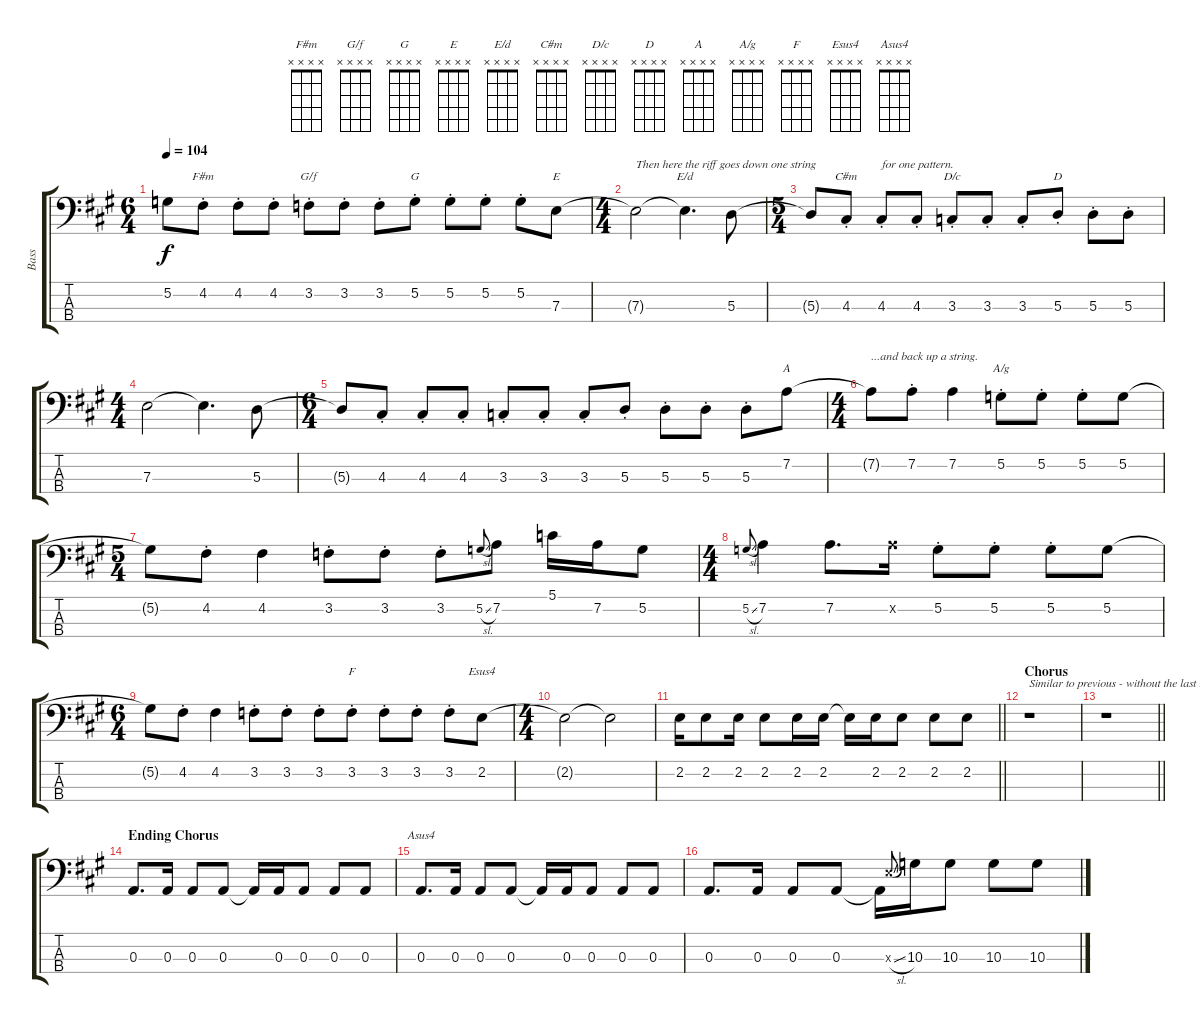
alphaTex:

\track ("Bass" "Bass") {instrument electricbassfinger}
\staff {score tabs}
\tuning (G2 D2 A1 E1) {hide}
\chord ("F#m" x x x x)
\chord ("G/f" x x x x)
\chord ("G" x x x x)
\chord ("E" x x x x)
\chord ("E/d" x x x x)
\chord ("C#m" x x x x)
\chord ("D/c" x x x x)
\chord ("D" x x x x)
\chord ("A" x x x x)
\chord ("A/g" x x x x)
\chord ("F" x x x x)
\chord ("Esus4" x x x x)
\chord ("Asus4" x x x x)
\ts (6 4)
\tempo 104
\clef f4
\ks a
5.2{t}.8{dy f} 4.2{st}.8{ch "F#m" beam split} 4.2{st}.8 4.2{st}.8{beam split} 3.2{st}.8{ch "G/f"} 3.2{st}.8 3.2{st}.8 5.2{st}.8{ch "G" beam split} 5.2{st}.8 5.2{st}.8{beam split} 5.2{st}.8 7.3.8{ch "E"} |
\ts (4 4)
7.3{t}.2{txt "Then here the riff goes down one string"} 7.3{t}.4{d ch "E/d"} 5.3.8 |
\ts (5 4)
5.3{t}.8 4.3{st}.8{ch "C#m" beam split} 4.3{st}.8{txt "for one pattern."} 4.3{st}.8{beam split} 3.3{st}.8{ch "D/c"} 3.3{st}.8 3.3{st}.8 5.3{st}.8{ch "D" beam split} 5.3{st}.8 5.3{st}.8 |
\ts (4 4)
7.3.2 7.3{t}.4{d} 5.3.8 |
\ts (6 4)
5.3{t}.8 4.3{st}.8{beam split} 4.3{st}.8 4.3{st}.8{beam split} 3.3{st}.8 3.3{st}.8 3.3{st}.8 5.3{st}.8{beam split} 5.3{st}.8 5.3{st}.8{beam split} 5.3{st}.8 7.2.8{ch "A"} |
\ts (4 4)
7.2{t}.8{txt "...and back up a string."} 7.2{st}.8 7.2.4 5.2{st}.8{ch "A/g"} 5.2{st}.8 5.2{st}.8 5.2.8 |
\ts (5 4)
5.2{t}.8 4.2{st}.8 4.2.4 3.2{st}.8 3.2{st}.8 3.2{st}.8 5.2{sl}.8{gr onbeat} 7.2.8 5.1.16 7.2.16 5.2.8 |
\ts (4 4)
5.2{sl}.8{gr onbeat} 7.2.4 7.2.8{d} 7.2{x}.16 5.2{st}.8 5.2{st}.8 5.2{st}.8 5.2.8 |
\ts (6 4)
5.2{t}.8 4.2{st}.8 4.2.4{beam split} 3.2{st}.8 3.2{st}.8 3.2{st}.8 3.2{st}.8{ch "F" beam split} 3.2{st}.8 3.2{st}.8{beam split} 3.2{st}.8 2.2.8{ch "Esus4"} |
\ts (4 4)
2.2{t}.2 2.2{t}.2 |
\barLineRight lightlight
2.2.16 2.2.8 2.2.16 2.2.8 2.2.16 2.2.16 2.2{t}.16 2.2.16 2.2.8 2.2.8 2.2.8 |
\section ("" "Chorus")
r.1{txt "Similar to previous - without the last 2/4-bar."} |
\barLineRight lightlight
r.1 |
\section ("" "Ending Chorus")
0.3.8{d} 0.3.16 0.3.8 0.3.8 0.3{t}.16 0.3.16 0.3.8 0.3.8 0.3.8 |
0.3.8{d ch "Asus4"} 0.3.16 0.3.8 0.3.8 0.3{t}.16 0.3.16 0.3.8 0.3.8 0.3.8 |
0.3.8{d} 0.3.16 0.3.8 0.3.8 0.3{t}.16 7.3{sl x}.8{gr onbeat} 10.3.16 10.3.8 10.3.8 10.3.8
